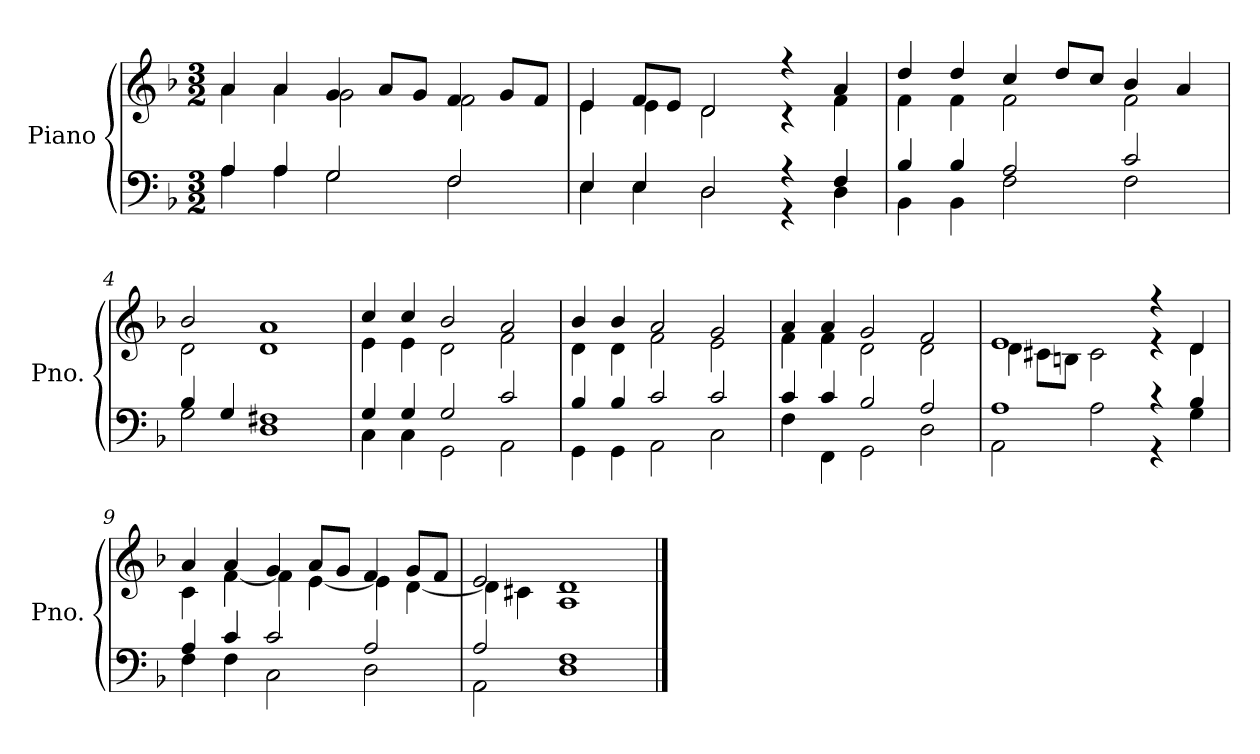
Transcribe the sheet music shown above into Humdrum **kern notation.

**kern	**kern
*part1	*part1
*staff2	*staff1
*I"Piano	*
*I'Pno.	*
*clefF4	*clefG2
*k[b-]	*k[b-]
*M3/2	*M3/2
*MM150	*MM150
=1	=1
*^	*^
4A/	4A\	4a/	4a\
4A/	4A\	4a/	4a\
2G/	2G\	4g/	2g\
.	.	8a/L	.
.	.	8g/J	.
2F/	2F\	4f/	2f\
.	.	8g/L	.
.	.	8f/J	.
=2	=2	=2	=2
4E/	4E\	4e/	4e\
4E/	4E\	8f/L	4e\
.	.	8e/J	.
2D/	2D\	2d/	2d\
4r	4r	4r	4r
4F/	4D\	4a/	4f\
=3	=3	=3	=3
4B-/	4BB-\	4dd/	4f\
4B-/	4BB-\	4dd/	4f\
2A/	2F\	4cc/	2f\
.	.	8dd/L	.
.	.	8cc/J	.
2c/	2F\	4b-/	2f\
.	.	4a/	.
=4	=4	=4	=4
4B-/	2G\	2b-/	2d\
4G/	.	.	.
1F#X	1D	1a	1d
=5	=5	=5	=5
4G/	4C\	4cc/	4e\
4G/	4C\	4cc/	4e\
2G/	2GG\	2b-/	2d\
2c/	2AA\	2a/	2f\
=6	=6	=6	=6
4B-/	4GG\	4b-/	4d\
4B-/	4GG\	4b-/	4d\
2c/	2AA\	2a/	2f\
2c/	2C\	2g/	2e\
!!LO:LB:g=z	!!
=7	=7	=7	=7
4c/	4F\	4a/	4f\
4c/	4FF\	4a/	4f\
2B-/	2GG\	2g/	2d\
2A/	2D\	2f/	2d\
=8	=8	=8	=8
1A	2AA\	1e	4d\
.	.	.	8c#X\L
.	.	.	8Bn\J
.	2A\	.	2c#\
4r	4r	4r	4re
4B-/	4G\	4d/	4d\
=9	=9	=9	=9
4A/	4F\	4a/	4c\
4c/	4F\	4a/	[4f\
2c/	2C\	4g/	4f\]
.	.	8a/L	[4e\
.	.	8g/J	.
2A/	2D\	4f/	4e\]
.	.	8g/L	[4d\
.	.	8f/J	.
=10	=10	=10	=10
2A/	2AA\	2e/	4d\]
.	.	.	4c#X\
1F	1D	1d	1A
*v	*v	*	*
*	*v	*v
==	==
*-	*-
